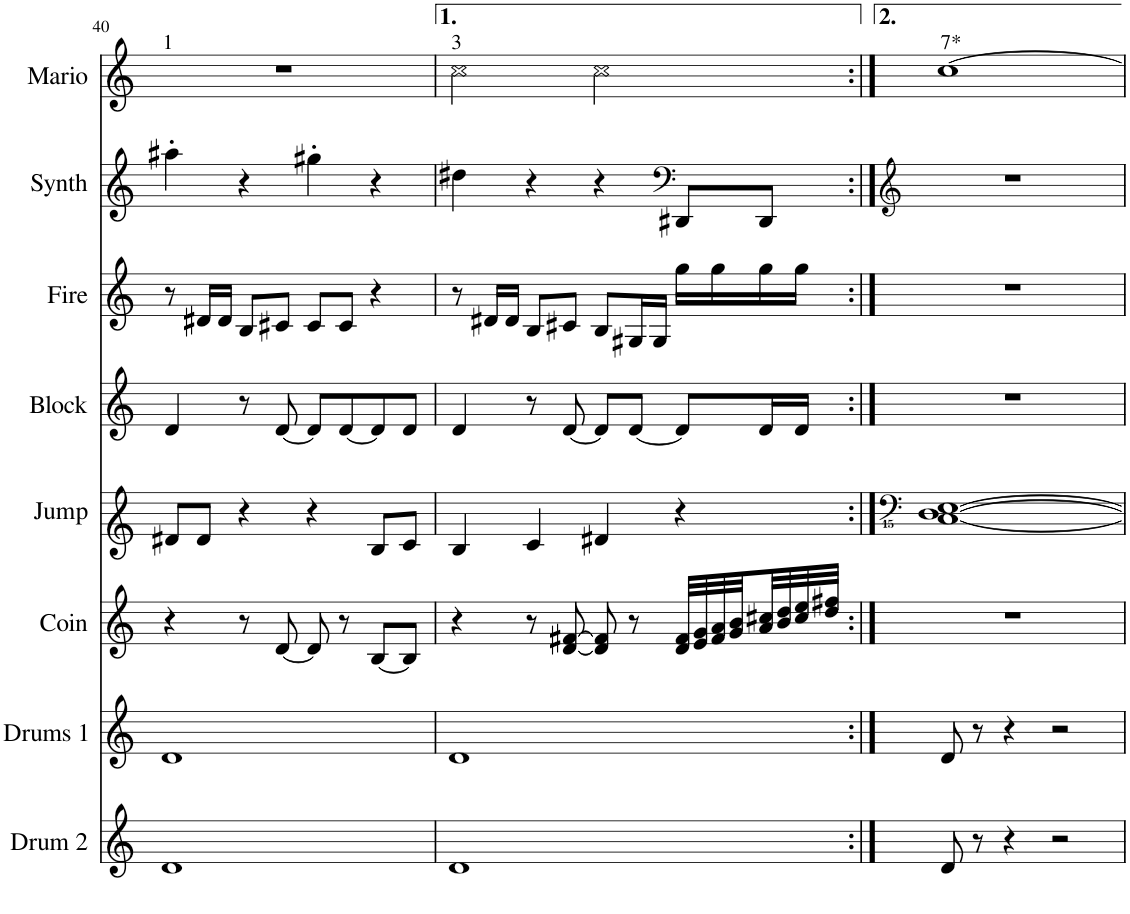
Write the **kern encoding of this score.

**kern	**kern	**kern	**kern	**kern	**kern	**kern	**kern
*part8	*part7	*part6	*part5	*part4	*part3	*part2	*part1
*staff8	*staff7	*staff6	*staff5	*staff4	*staff3	*staff2	*staff1
*I"Drum Loop 2 (synth)	*I"Drum Loop 1 (Sampled)	*I"Coin Sound	*I"Jump Sound	*I"Block Sound	*I"Fireball	*I"Synth lead	*I"Mario Sounds (varied)
*I'Drum 2	*I'Drums 1	*I'Coin	*I'Jump	*I'Block	*I'Fire	*I'Synth	*I'Mario
!!LO:PB:g=z
*clefG2	*clefG2	*clefG2	*clefG1	*clefG2	*clefG2	*clefG2	*clefG2
*k[]	*k[]	*k[]	*k[]	*k[]	*k[]	*k[]	*k[]
*M4/4	*M4/4	*M4/4	*M4/4	*M4/4	*M4/4	*M4/4	*M4/4
=40	=40	=40	=40	=40	=40	=40	=40
!	!	!	!	!	!	!	!LO:TX:a:t=1
1d	1d	4r	8f#X/L	4d/	8r	4aa#X'\	1r
.	.	.	8f#/J	.	16d#X/LL	.	.
.	.	.	.	.	16d#/JJ	.	.
.	.	8r	4r	8r	8B/L	4r	.
.	.	[8d/	.	[8d/	8c#X/J	.	.
.	.	8d/]	4r	8d/L]	8c#/L	4gg#X'\	.
.	.	8r	.	[8d/	8c#/J	.	.
.	.	[8B/L	8d/L	8d/]	4r	4r	.
.	.	8B/J]	8e/J	8d/J	.	.	.
=41	=41	=41	=41	=41	=41	=41	=41
!	!	!	!	!	!	!	!LO:TX:a:t=3
1d	1d	4r	4d/	4d/	8r	4dd#X\	2cc\
.	.	.	.	.	16d#X/LL	.	.
.	.	.	.	.	16d#/JJ	.	.
.	.	8r	4e/	8r	8B/L	4r	.
.	.	[8d/ [8f#X/	.	[8d/	8c#X/J	.	.
.	.	8d/] 8f#/]	4f#X/	8d/L]	8B/L	4r	2cc\
.	.	8r	.	[8d/J	16G#X/L	.	.
.	.	.	.	.	16G#/JJ	.	.
*	*	*	*	*	*	*clefF4	*
.	.	32d/ 32f#/LLL	4r	8d/L]	16gg\LL	8DD#X/L	.
.	.	32e/ 32g/	.	.	.	.	.
.	.	32f#/ 32a/	.	.	16gg\	.	.
.	.	32g/ 32b/	.	.	.	.	.
.	.	32a/ 32cc#X/	.	16d/L	16gg\	8DD#/J	.
.	.	32b/ 32dd/	.	.	.	.	.
.	.	32cc#/ 32ee/	.	16d/JJ	16gg\JJ	.	.
.	.	32dd/ 32ff#X/JJJ	.	.	.	.	.
=42:|!	=42:|!	=42:|!	=42:|!	=42:|!	=42:|!	=42:|!	=42:|!
*	*	*	*clefFvv4	*	*	*clefG2	*
!	!	!	!	!	!	!	!LO:TX:a:t=7*
8d/	8d/	1r	[1CCC [1DDD [1EEE	1r	1r	1r	[1cc
8r	8r	.	.	.	.	.	.
4r	4r	.	.	.	.	.	.
2r	2r	.	.	.	.	.	.
=	=	=	=	=	=	=	=
*-	*-	*-	*-	*-	*-	*-	*-
